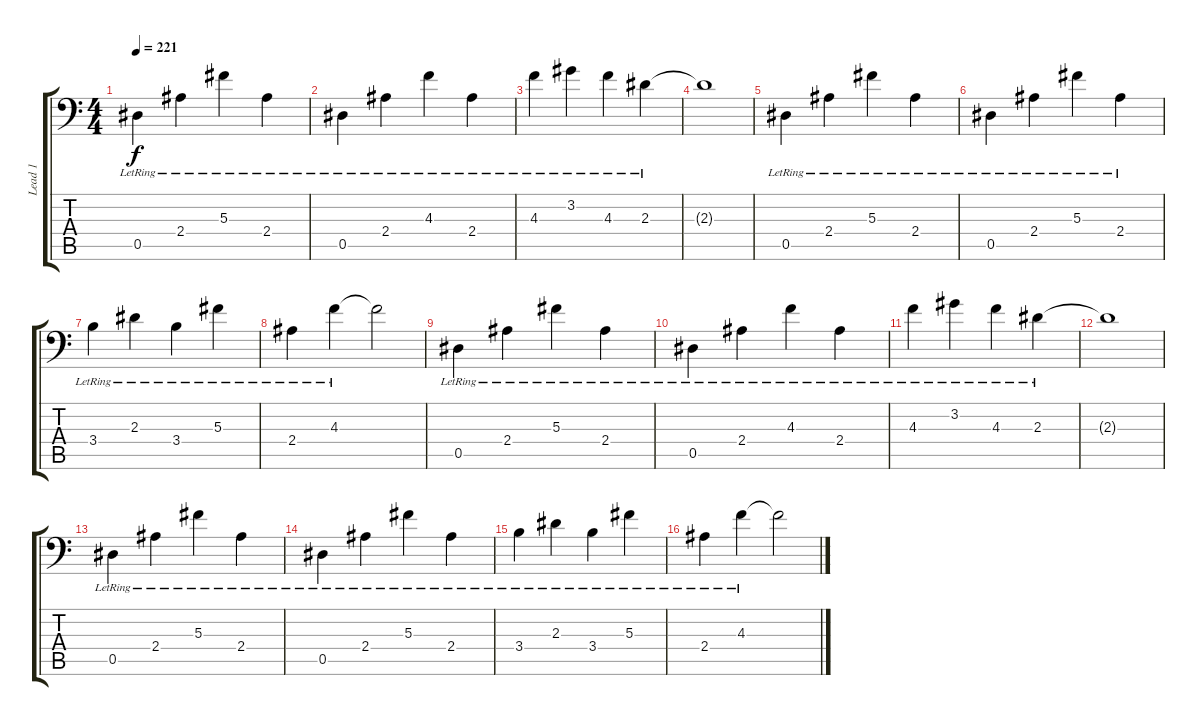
\track ("Lead 1" "Lead 1") {instrument overdrivenguitar}
\staff {score tabs}
\tuning (Bb3 F3 Db3 Ab2 Eb2 Bb1) {hide}
\ts (4 4)
\tempo 221
\clef f4
\ks c
0.5{lr}.4{dy f instrument electricguitarclean} 2.4{lr}.4 5.3{lr}.4 2.4{lr}.4 |
0.5{lr}.4 2.4{lr}.4 4.3{lr}.4 2.4{lr}.4 |
4.3{lr}.4 3.2{lr}.4 4.3{lr}.4 2.3{lr}.4 |
2.3{t}.1 |
0.5{lr}.4 2.4{lr}.4 5.3{lr}.4 2.4{lr}.4 |
0.5{lr}.4 2.4{lr}.4 5.3{lr}.4 2.4{lr}.4 |
3.4{lr}.4 2.3{lr}.4 3.4{lr}.4 5.3{lr}.4 |
2.4{lr}.4 4.3{lr}.4 4.3{t}.2 |
0.5{lr}.4{instrument electricguitarclean} 2.4{lr}.4 5.3{lr}.4 2.4{lr}.4 |
0.5{lr}.4 2.4{lr}.4 4.3{lr}.4 2.4{lr}.4 |
4.3{lr}.4 3.2{lr}.4 4.3{lr}.4 2.3{lr}.4 |
2.3{t}.1 |
0.5{lr}.4 2.4{lr}.4 5.3{lr}.4 2.4{lr}.4 |
0.5{lr}.4 2.4{lr}.4 5.3{lr}.4 2.4{lr}.4 |
3.4{lr}.4 2.3{lr}.4 3.4{lr}.4 5.3{lr}.4 |
2.4{lr}.4 4.3{lr}.4 4.3{t}.2
